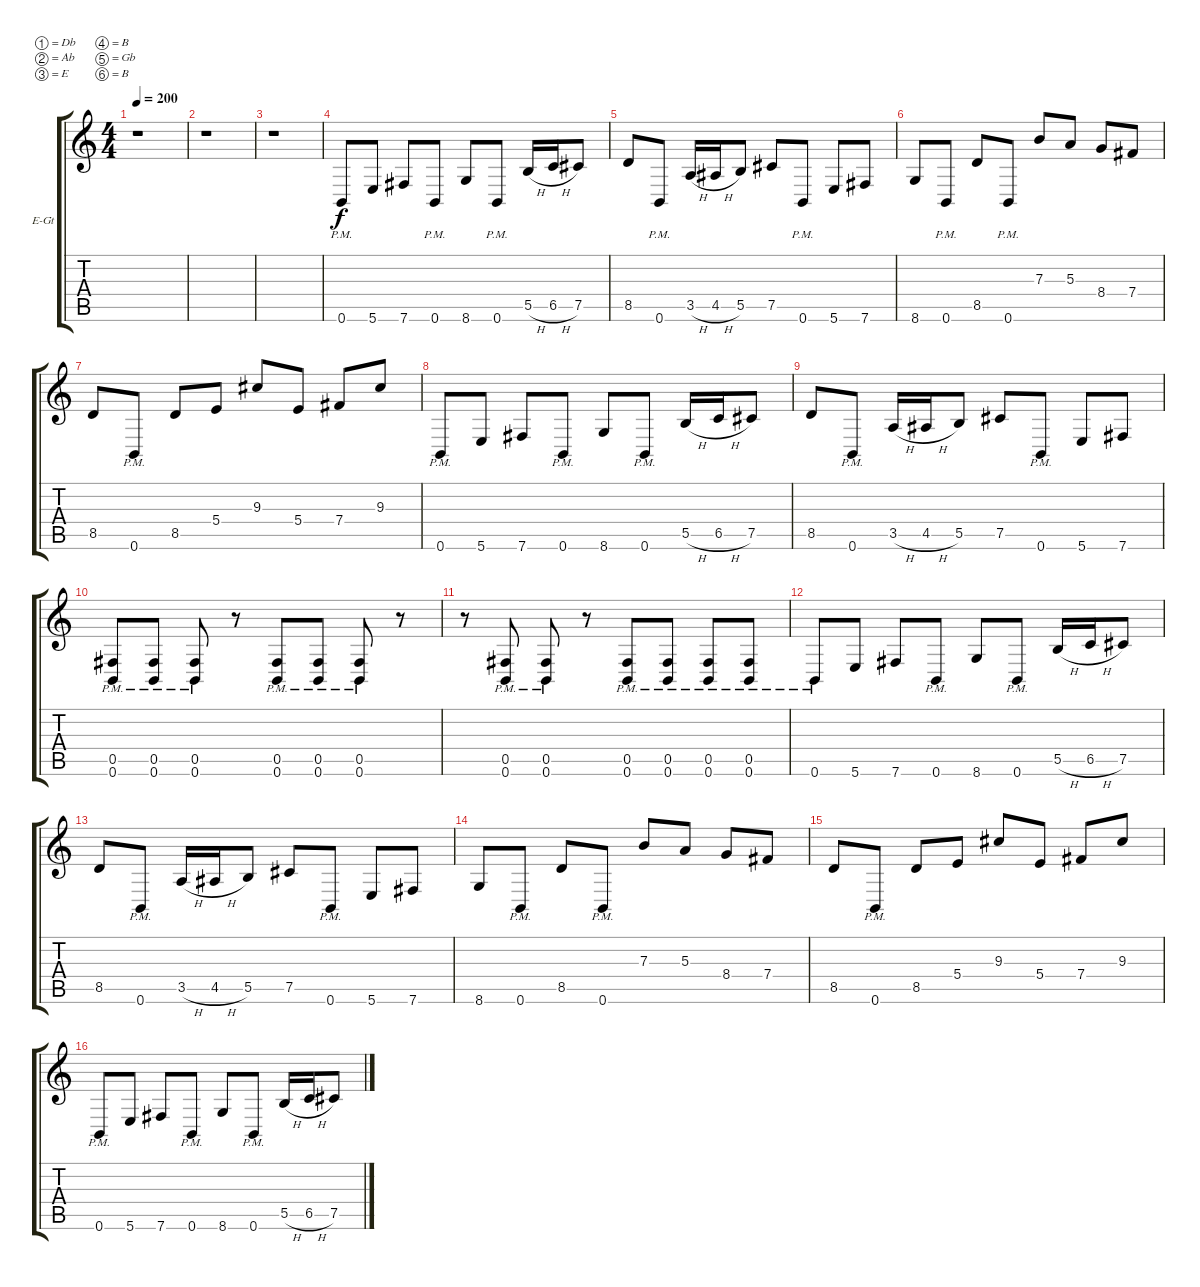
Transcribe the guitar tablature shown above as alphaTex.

\bracketExtendMode groupsimilarinstruments
\firstSystemTrackNameOrientation horizontal
\otherSystemsTrackNameOrientation horizontal
\track ("Right Guitar" "E-Gt") {instrument distortionguitar}
\staff {score tabs}
\tuning (Db4 Ab3 E3 B2 Gb2 B1)
\ts (4 4)
\beaming (8 2 2 2 2)
\tempo 200
\clef g2
\ks c
r.1{dy f instrument distortionguitar} |
r.1 |
r.1 |
0.6{pm}.8 5.6.8 7.6.8 0.6{pm}.8 8.6.8 0.6{pm}.8 5.5{h}.16 6.5{h}.16 7.5.8 |
8.5.8 0.6{pm}.8 3.5{h}.16 4.5{h}.16 5.5.8 7.5.8 0.6{pm}.8 5.6.8 7.6.8 |
8.6.8 0.6{pm}.8 8.5.8 0.6{pm}.8 7.3.8 5.3.8 8.4.8 7.4.8 |
8.5.8 0.6{pm}.8 8.5.8 5.4.8 9.3.8 5.4.8 7.4.8 9.3.8 |
0.6{pm}.8 5.6.8 7.6.8 0.6{pm}.8 8.6.8 0.6{pm}.8 5.5{h}.16 6.5{h}.16 7.5.8 |
8.5.8 0.6{pm}.8 3.5{h}.16 4.5{h}.16 5.5.8 7.5.8 0.6{pm}.8 5.6.8 7.6.8 |
(0.6{pm} 0.5{pm}).8 (0.5{pm} 0.6{pm}).8 (0.6{pm} 0.5{pm}).8 r.8 (0.6{pm} 0.5{pm}).8 (0.5{pm} 0.6{pm}).8 (0.6{pm} 0.5{pm}).8 r.8 |
r.8 (0.5{pm} 0.6{pm}).8 (0.6{pm} 0.5{pm}).8 r.8 (0.5{pm} 0.6{pm}).8 (0.6{pm} 0.5{pm}).8 (0.5{pm} 0.6{pm}).8 (0.5{pm} 0.6{pm}).8 |
0.6{pm}.8 5.6.8 7.6.8 0.6{pm}.8 8.6.8 0.6{pm}.8 5.5{h}.16 6.5{h}.16 7.5.8 |
8.5.8 0.6{pm}.8 3.5{h}.16 4.5{h}.16 5.5.8 7.5.8 0.6{pm}.8 5.6.8 7.6.8 |
8.6.8 0.6{pm}.8 8.5.8 0.6{pm}.8 7.3.8 5.3.8 8.4.8 7.4.8 |
8.5.8 0.6{pm}.8 8.5.8 5.4.8 9.3.8 5.4.8 7.4.8 9.3.8 |
0.6{pm}.8 5.6.8 7.6.8 0.6{pm}.8 8.6.8 0.6{pm}.8 5.5{h}.16 6.5{h}.16 7.5.8
